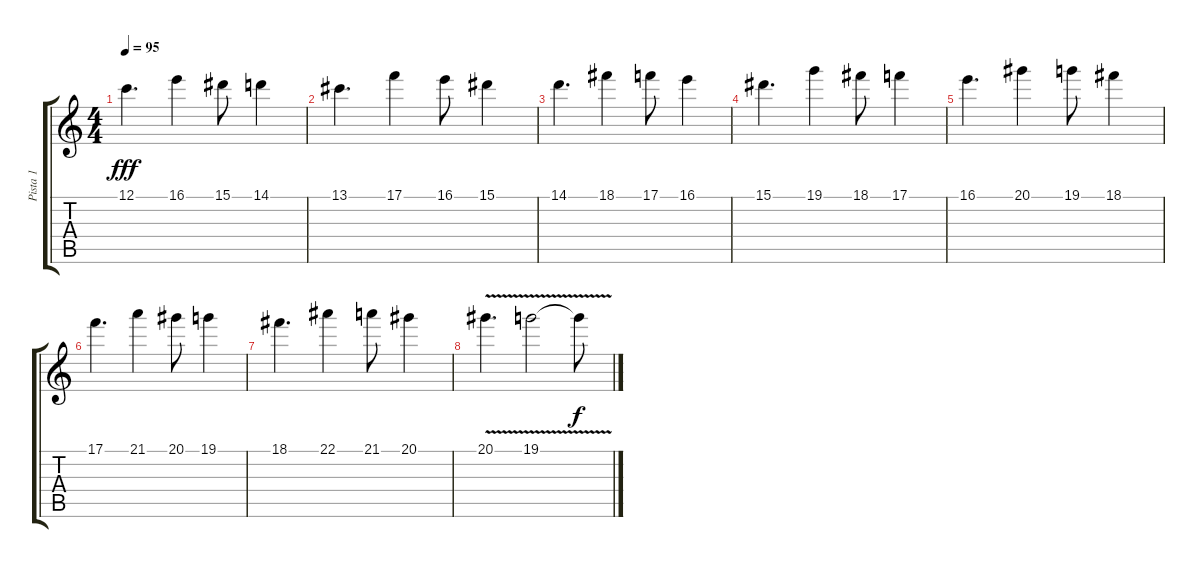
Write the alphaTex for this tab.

\track ("Pista 1" "Pista 1") {instrument overdrivenguitar}
\staff {score tabs}
\tuning (C4 G3 Eb3 Bb2 F2 C2) {hide}
\ts (4 4)
\tempo 95
\clef g2
\ks c
12.1.4{d dy fff} 16.1.4 15.1.8 14.1.4 |
13.1.4{d} 17.1.4 16.1.8 15.1.4 |
14.1.4{d} 18.1.4 17.1.8 16.1.4 |
15.1.4{d} 19.1.4 18.1.8 17.1.4 |
16.1.4{d} 20.1.4 19.1.8 18.1.4 |
17.1.4{d} 21.1.4 20.1.8 19.1.4 |
18.1.4{d} 22.1.4 21.1.8 20.1.4 |
20.1{v}.4{d} 19.1{v}.2 19.1{t}.8{dy f}
